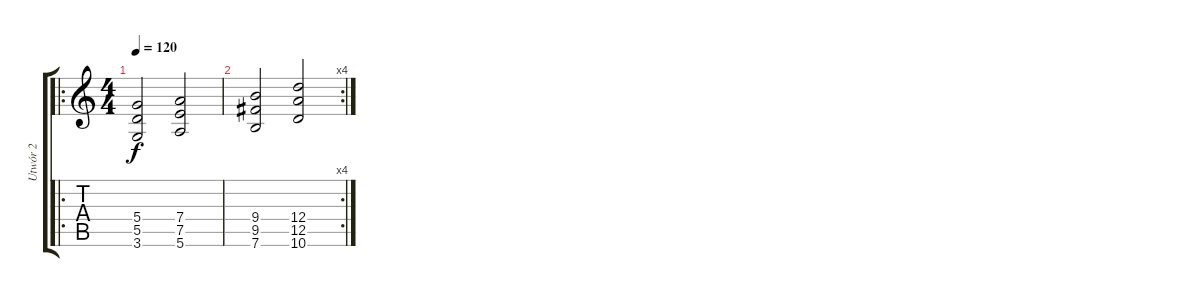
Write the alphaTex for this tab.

\track ("Utwór 2" "Utwór 2") {instrument distortionguitar}
\staff {score tabs}
\tuning (E4 B3 G3 D3 A2 E2) {hide}
\ro
\ts (4 4)
\tempo 120
\clef g2
\ks c
(5.4 5.5 3.6).2{dy f instrument distortionguitar} (7.4 7.5 5.6).2 |
\rc 4
(9.4 9.5 7.6).2 (12.4 12.5 10.6).2
